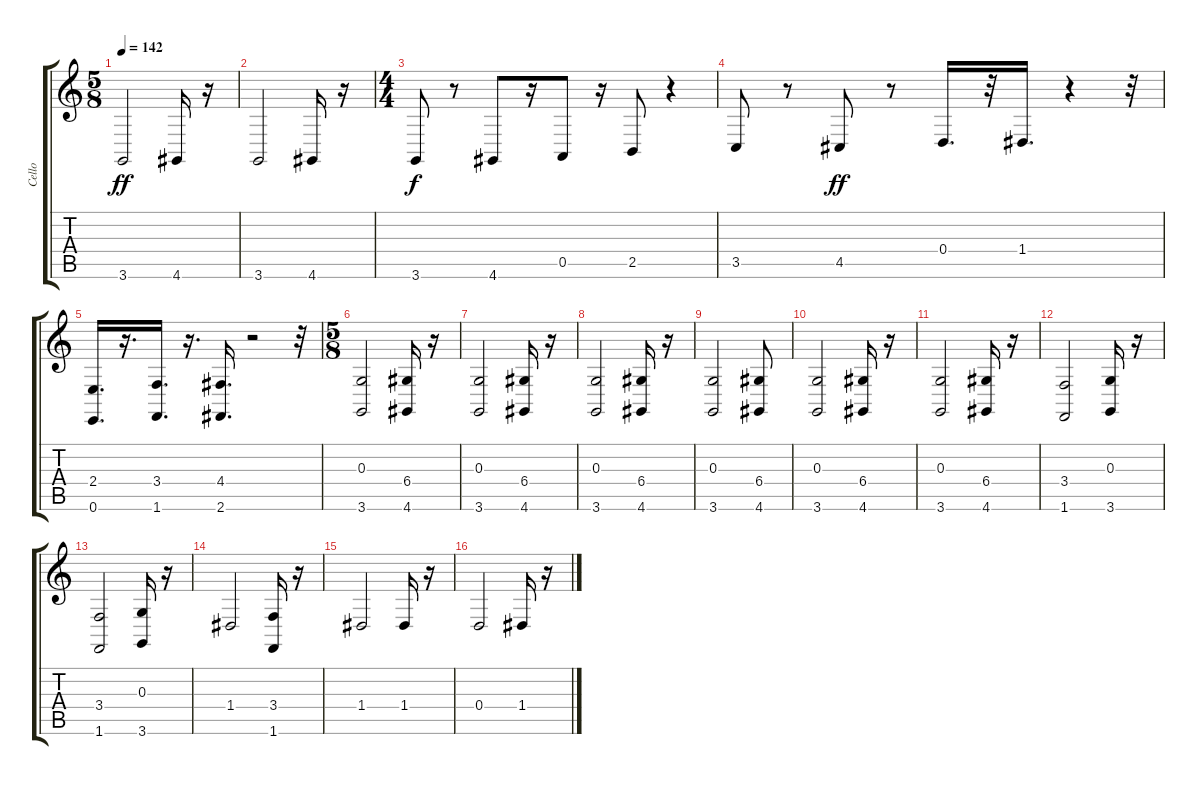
\track ("Cello                               " "Cello     ") {instrument stringensemble1}
\staff {score tabs}
\tuning (E4 B3 G3 D3 A2 E2) {hide}
\ts (5 8)
\tempo 142
\clef g2
\ks c
3.6.2{dy ff} 4.6.16 r.16 |
3.6.2 4.6.16 r.16 |
\ts (4 4)
3.6.8{dy f} r.8 4.6.8 r.16 0.5.8 r.16 2.5.8 r.4 |
3.5.8 r.8 4.5.8{dy ff} r.8 0.4.16{d} r.32 1.4.16{d} r.4 r.32 |
(2.4 0.6).16{d} r.16{d} (3.4 1.6).16{d} r.16{d} (4.4 2.6).16{d} r.2 r.32 |
\ts (5 8)
(0.3 3.6).2 (6.4 4.6).16 r.16 |
(0.3 3.6).2 (6.4 4.6).16 r.16 |
(0.3 3.6).2 (6.4 4.6).16 r.16 |
(0.3 3.6).2 (6.4 4.6).8 |
(0.3 3.6).2 (6.4 4.6).16 r.16 |
(0.3 3.6).2 (6.4 4.6).16 r.16 |
(3.4 1.6).2 (0.3 3.6).16 r.16 |
(3.4 1.6).2 (0.3 3.6).16 r.16 |
1.4.2 (3.4 1.6).16 r.16 |
1.4.2 1.4.16 r.16 |
0.4.2 1.4.16 r.16
